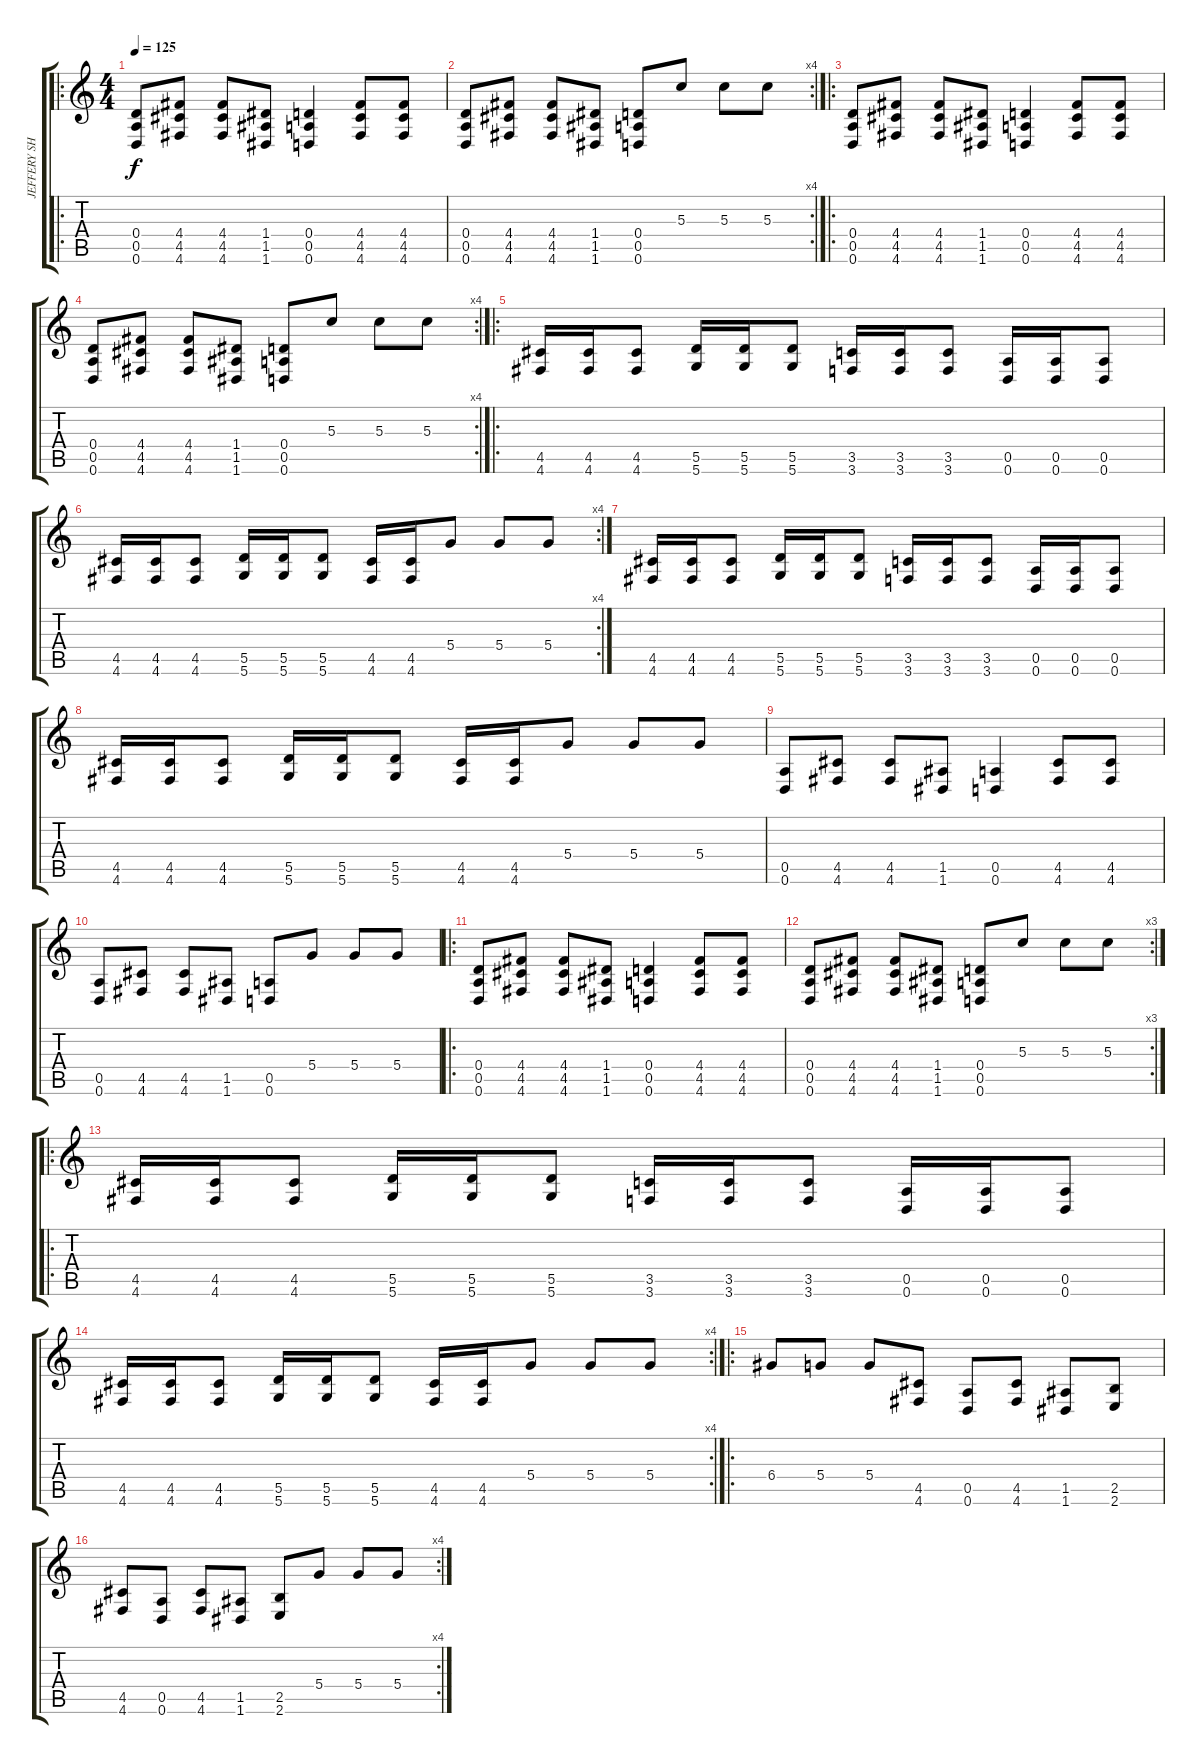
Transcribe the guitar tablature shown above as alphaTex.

\track ("JEFFERY SHINGLETON" "JEFFERY SH") {instrument distortionguitar}
\staff {score tabs}
\tuning (E4 B3 G3 D3 A2 D2) {hide}
\ro
\ts (4 4)
\tempo 125
\clef g2
\ks c
(0.4 0.5 0.6).8{dy f instrument distortionguitar} (4.4 4.5 4.6).8 (4.4 4.5 4.6).8 (1.4 1.5 1.6).8 (0.4 0.5 0.6).4 (4.4 4.5 4.6).8 (4.4 4.5 4.6).8 |
\rc 4
(0.4 0.5 0.6).8 (4.4 4.5 4.6).8 (4.4 4.5 4.6).8 (1.4 1.5 1.6).8 (0.4 0.5 0.6).8 5.3.8 5.3.8 5.3.8 |
\ro
(0.4 0.5 0.6).8 (4.4 4.5 4.6).8 (4.4 4.5 4.6).8 (1.4 1.5 1.6).8 (0.4 0.5 0.6).4 (4.4 4.5 4.6).8 (4.4 4.5 4.6).8 |
\rc 4
(0.4 0.5 0.6).8 (4.4 4.5 4.6).8 (4.4 4.5 4.6).8 (1.4 1.5 1.6).8 (0.4 0.5 0.6).8 5.3.8 5.3.8 5.3.8 |
\ro
(4.5 4.6).16 (4.5 4.6).16 (4.5 4.6).8 (5.5 5.6).16 (5.5 5.6).16 (5.5 5.6).8 (3.5 3.6).16 (3.5 3.6).16 (3.5 3.6).8 (0.5 0.6).16 (0.5 0.6).16 (0.5 0.6).8 |
\rc 4
(4.5 4.6).16 (4.5 4.6).16 (4.5 4.6).8 (5.5 5.6).16 (5.5 5.6).16 (5.5 5.6).8 (4.5 4.6).16 (4.5 4.6).16 5.4.8 5.4.8 5.4.8 |
(4.5 4.6).16 (4.5 4.6).16 (4.5 4.6).8 (5.5 5.6).16 (5.5 5.6).16 (5.5 5.6).8 (3.5 3.6).16 (3.5 3.6).16 (3.5 3.6).8 (0.5 0.6).16 (0.5 0.6).16 (0.5 0.6).8 |
(4.5 4.6).16 (4.5 4.6).16 (4.5 4.6).8 (5.5 5.6).16 (5.5 5.6).16 (5.5 5.6).8 (4.5 4.6).16 (4.5 4.6).16 5.4.8 5.4.8 5.4.8 |
(0.5 0.6).8 (4.5 4.6).8 (4.5 4.6).8 (1.5 1.6).8 (0.5 0.6).4 (4.5 4.6).8 (4.5 4.6).8 |
(0.5 0.6).8 (4.5 4.6).8 (4.5 4.6).8 (1.5 1.6).8 (0.5 0.6).8 5.4.8 5.4.8 5.4.8 |
\ro
(0.4 0.5 0.6).8 (4.4 4.5 4.6).8 (4.4 4.5 4.6).8 (1.4 1.5 1.6).8 (0.4 0.5 0.6).4 (4.4 4.5 4.6).8 (4.4 4.5 4.6).8 |
\rc 3
(0.4 0.5 0.6).8 (4.4 4.5 4.6).8 (4.4 4.5 4.6).8 (1.4 1.5 1.6).8 (0.4 0.5 0.6).8 5.3.8 5.3.8 5.3.8 |
\ro
(4.5 4.6).16 (4.5 4.6).16 (4.5 4.6).8 (5.5 5.6).16 (5.5 5.6).16 (5.5 5.6).8 (3.5 3.6).16 (3.5 3.6).16 (3.5 3.6).8 (0.5 0.6).16 (0.5 0.6).16 (0.5 0.6).8 |
\rc 4
(4.5 4.6).16 (4.5 4.6).16 (4.5 4.6).8 (5.5 5.6).16 (5.5 5.6).16 (5.5 5.6).8 (4.5 4.6).16 (4.5 4.6).16 5.4.8 5.4.8 5.4.8 |
\ro
6.4.8 5.4.8 5.4.8 (4.5 4.6).8 (0.5 0.6).8 (4.5 4.6).8 (1.5 1.6).8 (2.5 2.6).8 |
\rc 4
(4.5 4.6).8 (0.5 0.6).8 (4.5 4.6).8 (1.5 1.6).8 (2.5 2.6).8 5.4.8 5.4.8 5.4.8
